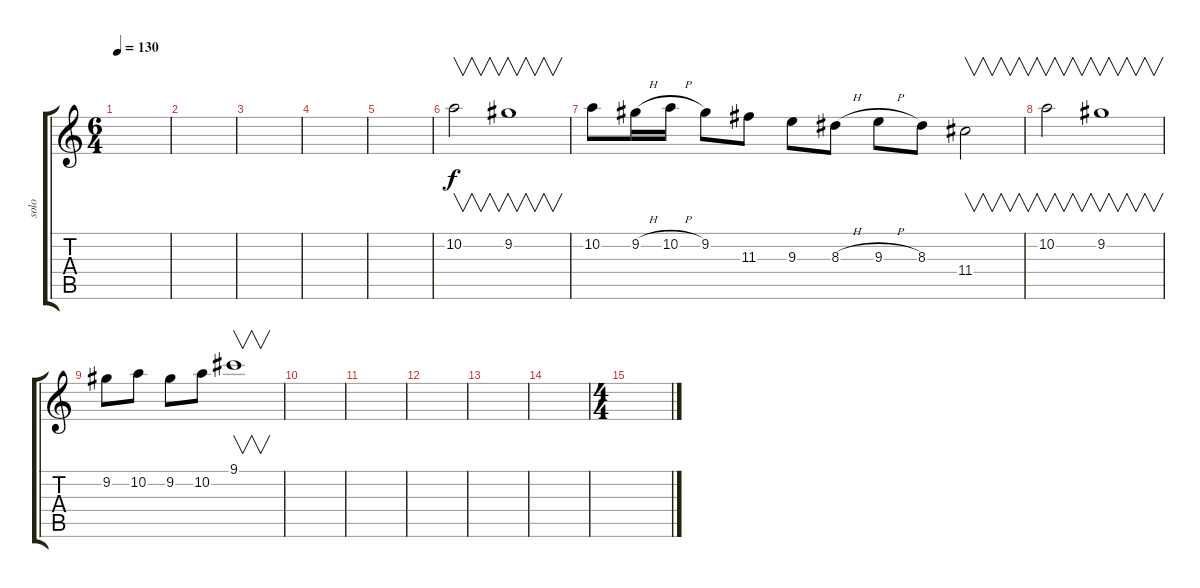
\track ("solo" "solo") {instrument distortionguitar}
\staff {score tabs}
\tuning (E4 B3 G3 D3 A2 E2) {hide}
\ts (6 4)
\tempo 130
\clef g2
\ks c
|
|
|
|
|
10.2.2{v} 9.2.1{v} |
10.2.8 9.2{h}.16 10.2{h}.16 9.2.8 11.3.8 9.3.8 8.3{h}.8 9.3{h}.8 8.3.8 11.4.2{v} |
10.2.2{v} 9.2.1{v} |
9.2.8 10.2.8 9.2.8 10.2.8 9.1.1{v} |
|
|
|
|
|
\ts (4 4)
